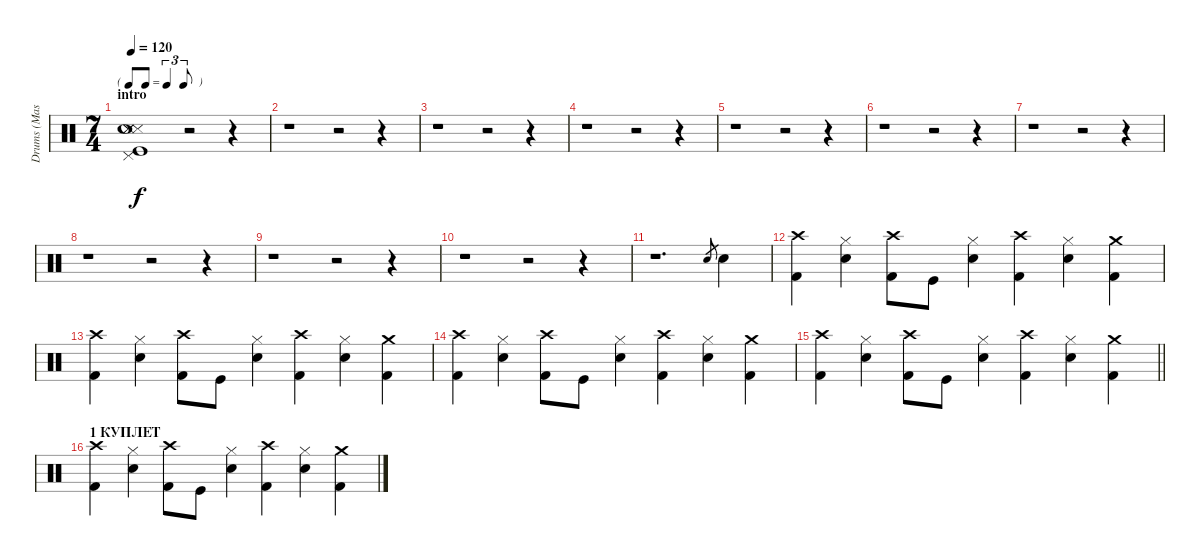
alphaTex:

\track ("Drums (Mason)" "Drums (Mas") {instrument percussion}
\staff {score}
\articulation defaults
\ts (7 4)
\tf triplet8th
\section ("" "intro")
\tempo 120
\clef neutral
\ks c
("Snare (side stick) 3" "Kick (hit)" "Pedal Hi-Hat (hit)" "Snare (hit) 2" "Snare (side stick) 3" "Snare (side stick) 3").1{dy f} r.2 r.4 |
r.1 r.2 r.4 |
r.1 r.2 r.4 |
r.1 r.2 r.4 |
r.1 r.2 r.4 |
r.1 r.2 r.4 |
r.1 r.2 r.4 |
r.1 r.2 r.4 |
r.1 r.2 r.4 |
r.1 r.2 r.4 |
r.1{d} "Electric Snare (hit)".8{gr} "Electric Snare (hit)".4 |
("Crash high (hit)" "Kick (hit) 2").4 ("Hi-Hat (closed)" "Electric Snare (hit)").4 ("Crash high (hit)" "Kick (hit) 2").8 "Kick (hit)".8 ("Hi-Hat (closed)" "Electric Snare (hit)").4 ("Crash high (hit)" "Kick (hit) 2").4 ("Hi-Hat (closed)" "Electric Snare (hit)").4 ("Crash medium (hit)" "Kick (hit) 2").4 |
("Crash high (hit)" "Kick (hit) 2").4 ("Hi-Hat (closed)" "Electric Snare (hit)").4 ("Crash high (hit)" "Kick (hit) 2").8 "Kick (hit)".8 ("Hi-Hat (closed)" "Electric Snare (hit)").4 ("Crash high (hit)" "Kick (hit) 2").4 ("Hi-Hat (closed)" "Electric Snare (hit)").4 ("Crash medium (hit)" "Kick (hit) 2").4 |
("Crash high (hit)" "Kick (hit) 2").4 ("Hi-Hat (closed)" "Electric Snare (hit)").4 ("Crash high (hit)" "Kick (hit) 2").8 "Kick (hit)".8 ("Hi-Hat (closed)" "Electric Snare (hit)").4 ("Crash high (hit)" "Kick (hit) 2").4 ("Hi-Hat (closed)" "Electric Snare (hit)").4 ("Crash medium (hit)" "Kick (hit) 2").4 |
\barLineRight lightlight
("Crash high (hit)" "Kick (hit) 2").4 ("Hi-Hat (closed)" "Electric Snare (hit)").4 ("Crash high (hit)" "Kick (hit) 2").8 "Kick (hit)".8 ("Hi-Hat (closed)" "Electric Snare (hit)").4 ("Crash high (hit)" "Kick (hit) 2").4 ("Hi-Hat (closed)" "Electric Snare (hit)").4 ("Crash medium (hit)" "Kick (hit) 2").4 |
\section ("" "1 КУПЛЕТ")
("Crash high (hit)" "Kick (hit) 2").4 ("Hi-Hat (closed)" "Electric Snare (hit)").4 ("Crash high (hit)" "Kick (hit) 2").8 "Kick (hit)".8 ("Hi-Hat (closed)" "Electric Snare (hit)").4 ("Crash high (hit)" "Kick (hit) 2").4 ("Hi-Hat (closed)" "Electric Snare (hit)").4 ("Crash medium (hit)" "Kick (hit) 2").4
